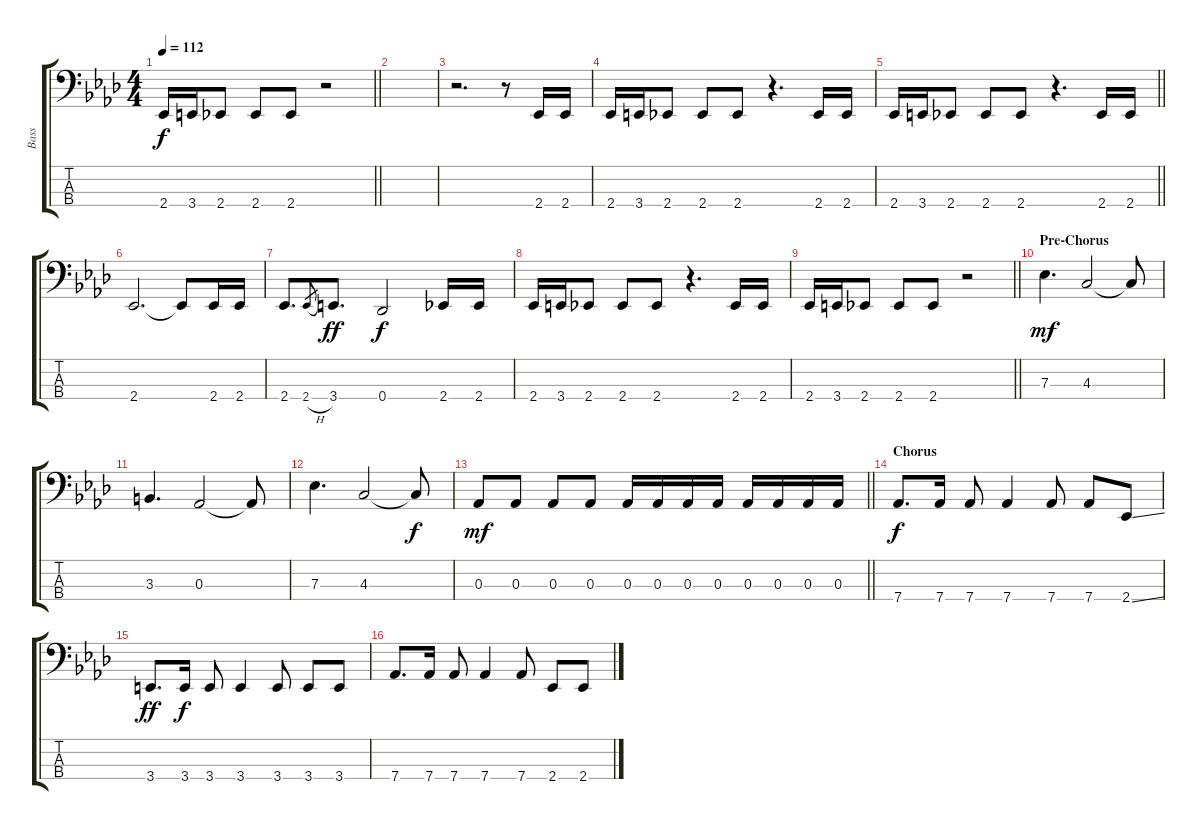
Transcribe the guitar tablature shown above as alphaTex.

\track ("Bass" "Bass") {instrument electricbassfinger}
\staff {score tabs}
\tuning (Gb2 Db2 Ab1 Db1) {hide}
\ts (4 4)
\tempo 112
\clef f4
\barLineRight lightlight
\ks ab
2.4.16{dy f} 3.4.16 2.4.8 2.4.8 2.4.8 r.2 |
|
r.2{d} r.8 2.4.16 2.4.16 |
2.4.16 3.4.16 2.4.8 2.4.8 2.4.8 r.4{d} 2.4.16 2.4.16 |
\barLineRight lightlight
2.4.16 3.4.16 2.4.8 2.4.8 2.4.8 r.4{d} 2.4.16 2.4.16 |
2.4.2{d} 2.4{t}.8 2.4.16 2.4.16 |
2.4.8{d} 2.4{h}.8{gr} 3.4.8{d dy ff} 0.4.2{dy f} 2.4.16 2.4.16 |
2.4.16 3.4.16 2.4.8 2.4.8 2.4.8 r.4{d} 2.4.16 2.4.16 |
\barLineRight lightlight
2.4.16 3.4.16 2.4.8 2.4.8 2.4.8 r.2 |
\section ("" "Pre-Chorus")
7.3.4{d dy mf} 4.3.2 4.3{t}.8 |
3.3.4{d} 0.3.2 0.3{t}.8 |
7.3.4{d} 4.3.2 4.3{t}.8{dy f} |
\barLineRight lightlight
0.3.8{dy mf} 0.3.8 0.3.8 0.3.8 0.3.16 0.3.16 0.3.16 0.3.16 0.3.16 0.3.16 0.3.16 0.3.16 |
\section ("" "Chorus")
7.4.8{d dy f} 7.4.16 7.4.8 7.4.4 7.4.8 7.4.8 2.4{ss}.8 |
3.4.8{d dy ff} 3.4.16{dy f} 3.4.8 3.4.4 3.4.8 3.4.8 3.4.8 |
7.4.8{d} 7.4.16 7.4.8 7.4.4 7.4.8 2.4.8 2.4.8
